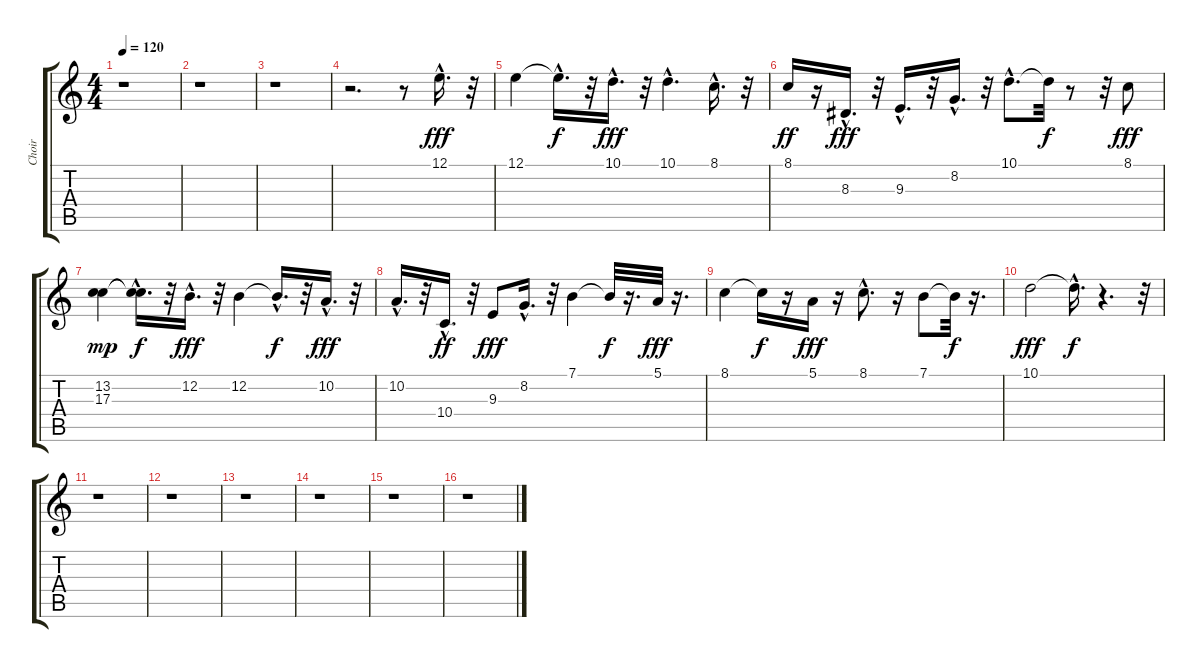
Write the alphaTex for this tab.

\track ("Choir" "Choir") {instrument pad4choir}
\staff {score tabs}
\tuning (E4 B3 G3 D3 A2 E2) {hide}
\ts (4 4)
\tempo 120
\clef g2
\ks c
r.1{dy fff} |
r.1 |
r.1 |
r.2{d} r.8 12.1{hac}.16{d} r.32 |
12.1.4 12.1{hac t}.16{d dy f} r.32 10.1{hac}.16{d dy fff} r.32 10.1{hac}.4{d} 8.1{hac}.16{d} r.32 |
8.1.16{dy ff} r.16 8.3{hac}.16{d dy fff} r.32 9.3{hac}.16{d} r.32 8.2{hac}.16{d} r.32 10.1{hac}.8{d} 10.1{t}.32{dy f} r.8 r.32 8.1.8{dy fff} |
(13.2 17.3).4{dy mp} (13.2{hac t} 17.3{hac t}).16{d dy f} r.32 12.2{hac}.16{d dy fff} r.32 12.2.4 12.2{hac t}.16{d dy f} r.32 10.2{hac}.16{d dy fff} r.32 |
10.2{hac}.16{d} r.32 10.4{hac}.16{d dy ff} r.32 9.3.8{dy fff} 8.2{hac}.16{d} r.32 7.1.4 7.1{t}.32{dy f} r.16{d} 5.1.32{dy fff} r.16{d} |
8.1.4 8.1{t}.16{dy f} r.16 5.1.16{dy fff} r.16 8.1{hac}.8{d} r.16 7.1.8 7.1{t}.32{dy f} r.16{d} |
10.1.2{dy fff} 10.1{hac t}.16{d dy f} r.4{d} r.32 |
r.1 |
r.1 |
r.1 |
r.1 |
r.1 |
r.1
